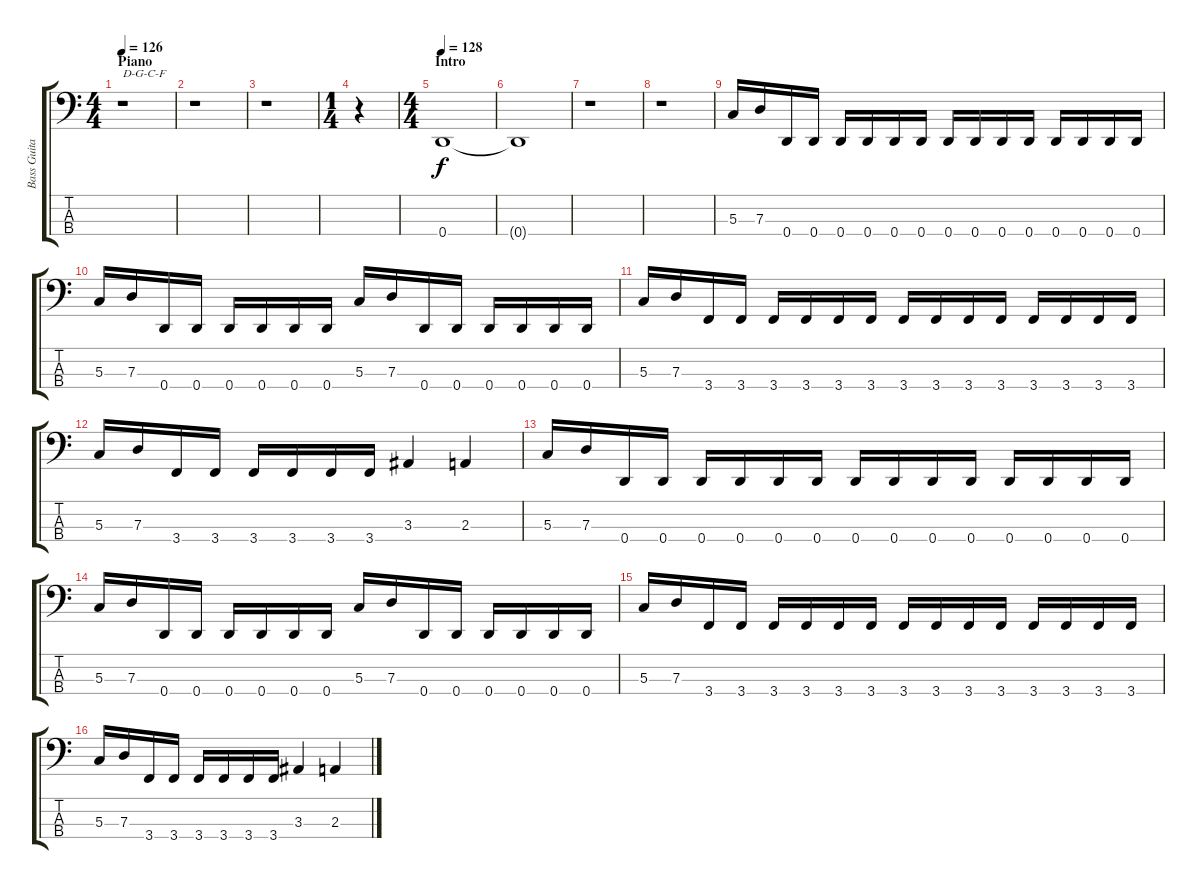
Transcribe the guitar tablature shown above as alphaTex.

\track ("Bass Guitar" "Bass Guita") {instrument electricbasspick}
\staff {score tabs}
\tuning (F2 C2 G1 D1) {hide}
\ts (4 4)
\section ("" "Piano")
\tempo 126
\tempo 90
\tempo 126
\clef f4
\ks c
r.1{txt "D-G-C-F" dy f instrument electricbasspick} |
r.1 |
r.1 |
\ts (1 4)
r.4 |
\ts (4 4)
\section ("" "Intro")
\tempo 128
0.4.1 |
0.4{t}.1 |
r.1 |
r.1 |
5.3.16 7.3.16 0.4.16 0.4.16 0.4.16 0.4.16 0.4.16 0.4.16 0.4.16 0.4.16 0.4.16 0.4.16 0.4.16 0.4.16 0.4.16 0.4.16 |
5.3.16 7.3.16 0.4.16 0.4.16 0.4.16 0.4.16 0.4.16 0.4.16 5.3.16 7.3.16 0.4.16 0.4.16 0.4.16 0.4.16 0.4.16 0.4.16 |
5.3.16 7.3.16 3.4.16 3.4.16 3.4.16 3.4.16 3.4.16 3.4.16 3.4.16 3.4.16 3.4.16 3.4.16 3.4.16 3.4.16 3.4.16 3.4.16 |
5.3.16 7.3.16 3.4.16 3.4.16 3.4.16 3.4.16 3.4.16 3.4.16 3.3.4 2.3.4 |
5.3.16 7.3.16 0.4.16 0.4.16 0.4.16 0.4.16 0.4.16 0.4.16 0.4.16 0.4.16 0.4.16 0.4.16 0.4.16 0.4.16 0.4.16 0.4.16 |
5.3.16 7.3.16 0.4.16 0.4.16 0.4.16 0.4.16 0.4.16 0.4.16 5.3.16 7.3.16 0.4.16 0.4.16 0.4.16 0.4.16 0.4.16 0.4.16 |
5.3.16 7.3.16 3.4.16 3.4.16 3.4.16 3.4.16 3.4.16 3.4.16 3.4.16 3.4.16 3.4.16 3.4.16 3.4.16 3.4.16 3.4.16 3.4.16 |
5.3.16 7.3.16 3.4.16 3.4.16 3.4.16 3.4.16 3.4.16 3.4.16 3.3.4 2.3.4
